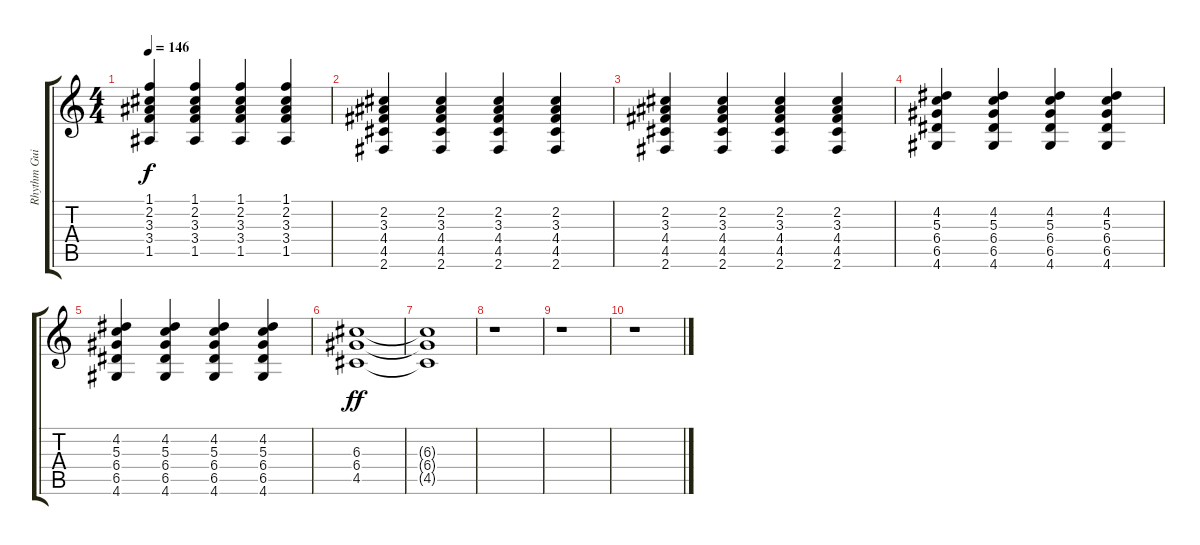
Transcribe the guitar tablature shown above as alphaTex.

\track ("Rhythm Guitar (Coyne)" "Rhythm Gui") {instrument overdrivenguitar}
\staff {score tabs}
\tuning (E4 B3 G3 D3 A2 E2) {hide}
\ts (4 4)
\tempo 146
\clef g2
\ks c
(1.1 2.2 3.3 3.4 1.5).4{dy f} (1.1 2.2 3.3 3.4 1.5).4 (1.1 2.2 3.3 3.4 1.5).4 (1.1 2.2 3.3 3.4 1.5).4 |
(2.2 3.3 4.4 4.5 2.6).4 (2.2 3.3 4.4 4.5 2.6).4 (2.2 3.3 4.4 4.5 2.6).4 (2.2 3.3 4.4 4.5 2.6).4 |
(2.2 3.3 4.4 4.5 2.6).4 (2.2 3.3 4.4 4.5 2.6).4 (2.2 3.3 4.4 4.5 2.6).4 (2.2 3.3 4.4 4.5 2.6).4 |
(4.2 5.3 6.4 6.5 4.6).4 (4.2 5.3 6.4 6.5 4.6).4 (4.2 5.3 6.4 6.5 4.6).4 (4.2 5.3 6.4 6.5 4.6).4 |
(4.2 5.3 6.4 6.5 4.6).4 (4.2 5.3 6.4 6.5 4.6).4 (4.2 5.3 6.4 6.5 4.6).4 (4.2 5.3 6.4 6.5 4.6).4 |
(6.3 6.4 4.5).1{dy ff} |
(6.3{t} 6.4{t} 4.5{t}).1 |
r.1 |
r.1 |
r.1
